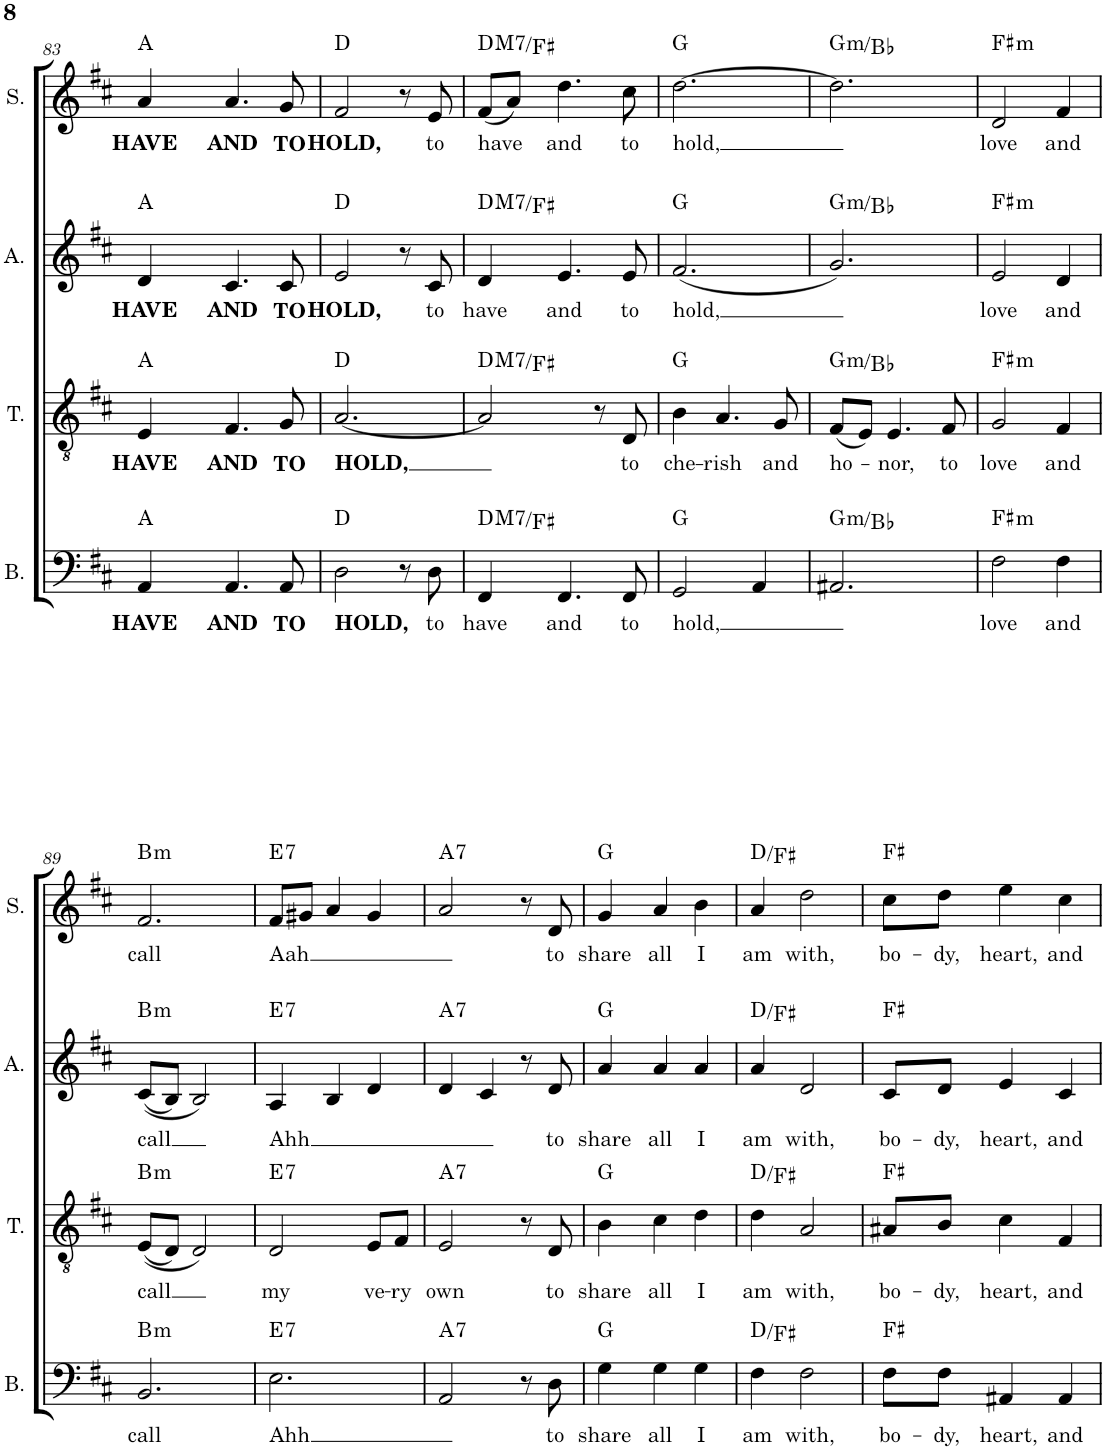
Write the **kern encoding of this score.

**kern	**text	**harte	**kern	**text	**harte	**kern	**text	**harte	**kern	**text	**harte
*part4	*part4	*part4	*part3	*part3	*part3	*part2	*part2	*part2	*part1	*part1	*part1
*staff4	*staff4	*	*staff3	*staff3	*	*staff2	*staff2	*	*staff1	*staff1	*
*I"Bass	*	*	*I"Tenor	*	*	*I"Alto	*	*	*I"Soprano	*	*
*I'B.	*	*	*I'T.	*	*	*I'A.	*	*	*I'S.	*	*
!!LO:PB:g=z
*clefF4	*	*	*clefGv2	*	*	*clefG2	*	*	*clefG2	*	*
*k[f#c#]	*	*	*k[f#c#]	*	*	*k[f#c#]	*	*	*k[f#c#]	*	*
*M3/4	*	*	*M3/4	*	*	*M3/4	*	*	*M3/4	*	*
=83	=83	=83	=83	=83	=83	=83	=83	=83	=83	=83	=83
!	!LO:LY:b	!	!	!LO:LY:b	!	!	!LO:LY:b	!	!	!LO:LY:b	!
4AA/	HAVE	A:maj	4E/	HAVE	A:maj	4d/	HAVE	A:maj	4a/	HAVE	A:maj
!	!LO:LY:b	!	!	!LO:LY:b	!	!	!LO:LY:b	!	!	!LO:LY:b	!
4.AA/	AND	.	4.F#/	AND	.	4.c#/	AND	.	4.a/	AND	.
!	!LO:LY:b	!	!	!LO:LY:b	!	!	!LO:LY:b	!	!	!LO:LY:b	!
8AA/	TO	.	8G/	TO	.	8c#/	TO	.	8g/	TO	.
=84	=84	=84	=84	=84	=84	=84	=84	=84	=84	=84	=84
!	!LO:LY:b	!	!	!LO:LY:b	!	!	!LO:LY:b	!	!	!LO:LY:b	!
2D\	HOLD,	D:maj	[2.A/	HOLD,	D:maj	2e/	HOLD,	D:maj	2f#/	HOLD,	D:maj
8r	.	.	.	.	.	8r	.	.	8r	.	.
!	!LO:LY:b	!	!	!	!	!	!LO:LY:b	!	!	!LO:LY:b	!
8D\	to	.	.	.	.	8c#/	to	.	8e/	to	.
=85	=85	=85	=85	=85	=85	=85	=85	=85	=85	=85	=85
!	!LO:LY:b	!LO:H:kt=M7	!	!	!LO:H:kt=M7	!	!LO:LY:b	!LO:H:kt=M7	!	!LO:LY:b	!LO:H:kt=M7
4FF#/	have	D:maj7/3	2A/]	.	D:maj7/3	4d/	have	D:maj7/3	(8f#/L	have	D:maj7/3
.	.	.	.	.	.	.	.	.	8a/J)	.	.
!	!LO:LY:b	!	!	!	!	!	!LO:LY:b	!	!	!LO:LY:b	!
4.FF#/	and	.	.	.	.	4.e/	and	.	4.dd\	and	.
.	.	.	8r	.	.	.	.	.	.	.	.
!	!LO:LY:b	!	!	!LO:LY:b	!	!	!LO:LY:b	!	!	!LO:LY:b	!
8FF#/	to	.	8D/	to	.	8e/	to	.	8cc#\	to	.
=86	=86	=86	=86	=86	=86	=86	=86	=86	=86	=86	=86
!	!LO:LY:b	!	!	!LO:LY:b	!	!	!LO:LY:b	!	!	!LO:LY:b	!
2GG/	hold,	G:maj	4B\	che-	G:maj	(2.f#/	hold,	G:maj	[2.dd\	hold,	G:maj
!	!	!	!	!LO:LY:b	!	!	!	!	!	!	!
.	.	.	4.A/	-rish	.	.	.	.	.	.	.
4AA/	.	.	.	.	.	.	.	.	.	.	.
!	!	!	!	!LO:LY:b	!	!	!	!	!	!	!
.	.	.	8G/	and	.	.	.	.	.	.	.
=87	=87	=87	=87	=87	=87	=87	=87	=87	=87	=87	=87
!	!	!LO:H:kt=m	!	!LO:LY:b	!LO:H:kt=m	!	!	!LO:H:kt=m	!	!	!LO:H:kt=m
2.AA#X/	.	G:min/b3	(8F#/L	ho-	G:min/b3	2.g/)	.	G:min/b3	2.dd\]	.	G:min/b3
.	.	.	8E/J)	.	.	.	.	.	.	.	.
!	!	!	!	!LO:LY:b	!	!	!	!	!	!	!
.	.	.	4.E/	-nor,	.	.	.	.	.	.	.
!	!	!	!	!LO:LY:b	!	!	!	!	!	!	!
.	.	.	8F#/	to	.	.	.	.	.	.	.
=88	=88	=88	=88	=88	=88	=88	=88	=88	=88	=88	=88
!	!LO:LY:b	!LO:H:kt=m	!	!LO:LY:b	!LO:H:kt=m	!	!LO:LY:b	!LO:H:kt=m	!	!LO:LY:b	!LO:H:kt=m
2F#\	love	F#:min	2G/	love	F#:min	2e/	love	F#:min	2d/	love	F#:min
!	!LO:LY:b	!	!	!LO:LY:b	!	!	!LO:LY:b	!	!	!LO:LY:b	!
4F#\	and	.	4F#/	and	.	4d/	and	.	4f#/	and	.
!!LO:LB:g=z
=89	=89	=89	=89	=89	=89	=89	=89	=89	=89	=89	=89
!	!LO:LY:b	!LO:H:kt=m	!	!LO:LY:b	!LO:H:kt=m	!	!LO:LY:b	!LO:H:kt=m	!	!LO:LY:b	!LO:H:kt=m
2.BB/	call	B:min	((8E/L	call	B:min	((8c#/L	call	B:min	2.f#/	call	B:min
.	.	.	8D/J)	.	.	8B/J)	.	.	.	.	.
.	.	.	2D/)	.	.	2B/)	.	.	.	.	.
=90	=90	=90	=90	=90	=90	=90	=90	=90	=90	=90	=90
!	!LO:LY:b	!LO:H:kt=7	!	!LO:LY:b	!LO:H:kt=7	!	!LO:LY:b	!LO:H:kt=7	!	!LO:LY:b	!LO:H:kt=7
2.E\	Ahh	E:7	2D/	my	E:7	4A/	Ahh	E:7	8f#/L	Aah	E:7
.	.	.	.	.	.	.	.	.	8g#X/J	.	.
.	.	.	.	.	.	4B/	.	.	4a/	.	.
!	!	!	!	!LO:LY:b	!	!	!	!	!	!	!
.	.	.	8E/L	ve-	.	4d/	.	.	4g#/	.	.
!	!	!	!	!LO:LY:b	!	!	!	!	!	!	!
.	.	.	8F#/J	-ry	.	.	.	.	.	.	.
=91	=91	=91	=91	=91	=91	=91	=91	=91	=91	=91	=91
!	!	!LO:H:kt=7	!	!LO:LY:b	!LO:H:kt=7	!	!	!LO:H:kt=7	!	!	!LO:H:kt=7
2AA/	.	A:7	2E/	own	A:7	4d/	.	A:7	2a/	.	A:7
.	.	.	.	.	.	4c#/	.	.	.	.	.
8r	.	.	8r	.	.	8r	.	.	8r	.	.
!	!LO:LY:b	!	!	!LO:LY:b	!	!	!LO:LY:b	!	!	!LO:LY:b	!
8D\	to	.	8D/	to	.	8d/	to	.	8d/	to	.
=92	=92	=92	=92	=92	=92	=92	=92	=92	=92	=92	=92
!	!LO:LY:b	!	!	!LO:LY:b	!	!	!LO:LY:b	!	!	!LO:LY:b	!
4G\	share	G:maj	4B\	share	G:maj	4a/	share	G:maj	4g/	share	G:maj
!	!LO:LY:b	!	!	!LO:LY:b	!	!	!LO:LY:b	!	!	!LO:LY:b	!
4G\	all	.	4c#\	all	.	4a/	all	.	4a/	all	.
!	!LO:LY:b	!	!	!LO:LY:b	!	!	!LO:LY:b	!	!	!LO:LY:b	!
4G\	I	.	4d\	I	.	4a/	I	.	4b\	I	.
=93	=93	=93	=93	=93	=93	=93	=93	=93	=93	=93	=93
!	!LO:LY:b	!	!	!LO:LY:b	!	!	!LO:LY:b	!	!	!LO:LY:b	!
4F#\	am	D:maj/3	4d\	am	D:maj/3	4a/	am	D:maj/3	4a/	am	D:maj/3
!	!LO:LY:b	!	!	!LO:LY:b	!	!	!LO:LY:b	!	!	!LO:LY:b	!
2F#\	with,	.	2A/	with,	.	2d/	with,	.	2dd\	with,	.
=94	=94	=94	=94	=94	=94	=94	=94	=94	=94	=94	=94
!	!LO:LY:b	!	!	!LO:LY:b	!	!	!LO:LY:b	!	!	!LO:LY:b	!
8F#\L	bo-	F#:maj	8A#X/L	bo-	F#:maj	8c#/L	bo-	F#:maj	8cc#\L	bo-	F#:maj
!	!LO:LY:b	!	!	!LO:LY:b	!	!	!LO:LY:b	!	!	!LO:LY:b	!
8F#\J	-dy,	.	8B/J	-dy,	.	8d/J	-dy,	.	8dd\J	-dy,	.
!	!LO:LY:b	!	!	!LO:LY:b	!	!	!LO:LY:b	!	!	!LO:LY:b	!
4AA#X/	heart,	.	4c#\	heart,	.	4e/	heart,	.	4ee\	heart,	.
!	!LO:LY:b	!	!	!LO:LY:b	!	!	!LO:LY:b	!	!	!LO:LY:b	!
4AA#/	and	.	4F#/	and	.	4c#/	and	.	4cc#\	and	.
=	=	=	=	=	=	=	=	=	=	=	=
*-	*-	*-	*-	*-	*-	*-	*-	*-	*-	*-	*-
